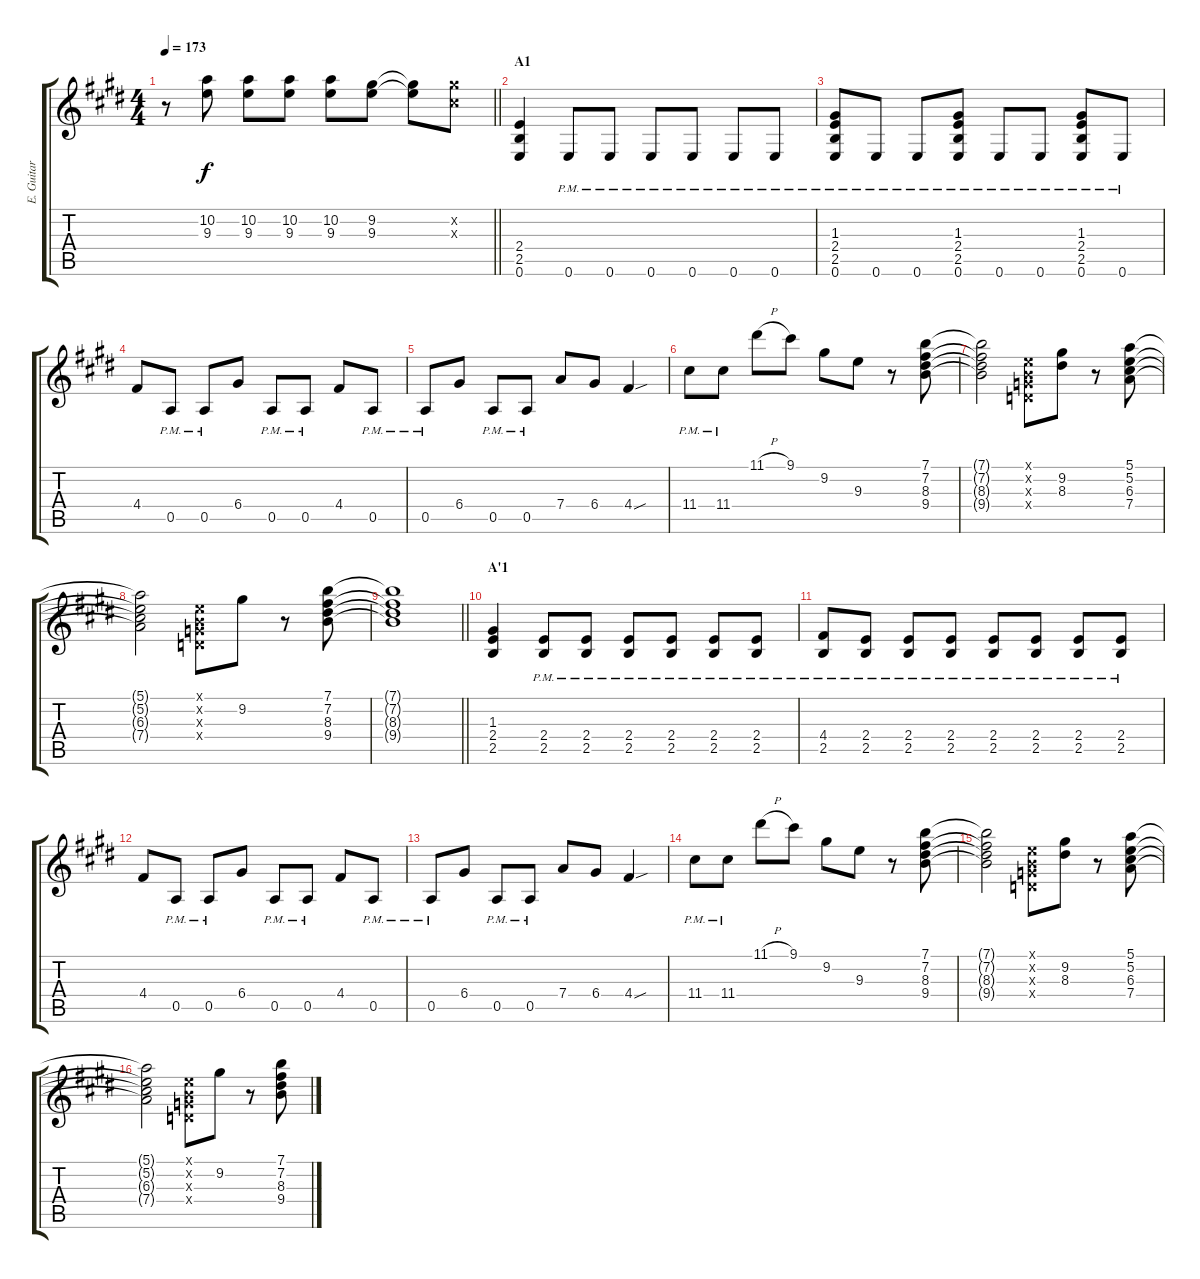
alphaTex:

\track ("E. Guitar I" "E. Guitar ") {instrument overdrivenguitar}
\staff {score tabs}
\tuning (E4 B3 G3 D3 A2 E2) {hide}
\ts (4 4)
\tempo 173
\clef g2
\barLineRight lightlight
\ks e
r.8{dy f} (10.2 9.3).8 (10.2 9.3).8 (10.2 9.3).8 (10.2 9.3).8 (9.2 9.3).8 (9.2{t} 9.3{t}).8 (9.2{x} 6.3{x}).8 |
\section ("" "A1")
(2.4 2.5 0.6).4 0.6{pm}.8 0.6{pm}.8 0.6{pm}.8 0.6{pm}.8 0.6{pm}.8 0.6{pm}.8 |
(1.3{pm} 2.4{pm} 2.5{pm} 0.6{pm}).8 0.6{pm}.8 0.6{pm}.8 (1.3{pm} 2.4{pm} 2.5{pm} 0.6{pm}).8 0.6{pm}.8 0.6{pm}.8 (1.3{pm} 2.4{pm} 2.5{pm} 0.6{pm}).8 0.6{pm}.8 |
4.4.8 0.5{pm}.8 0.5{pm}.8 6.4.8 0.5{pm}.8 0.5{pm}.8 4.4.8 0.5{pm}.8 |
0.5{pm}.8 6.4.8 0.5{pm}.8 0.5{pm}.8 7.4.8 6.4.8 4.4{sou}.4 |
11.4{pm}.8 11.4{pm}.8 11.1{h}.8 9.1.8 9.2.8 9.3.8 r.8 (7.1 7.2 8.3 9.4).8 |
(7.1{t} 7.2{t} 8.3{t} 9.4{t}).2 (0.1{x} 0.2{x} 0.3{x} 0.4{x}).8 (9.2 8.3).8 r.8 (5.1 5.2 6.3 7.4).8 |
(5.1{t} 5.2{t} 6.3{t} 7.4{t}).2 (0.1{x} 0.2{x} 0.3{x} 0.4{x}).8 9.2.8 r.8 (7.1 7.2 8.3 9.4).8 |
\barLineRight lightlight
(7.1{t} 7.2{t} 8.3{t} 9.4{t}).1 |
\section ("" "A'1")
(1.3 2.4 2.5).4 (2.4{pm} 2.5{pm}).8 (2.4{pm} 2.5{pm}).8 (2.4{pm} 2.5{pm}).8 (2.4{pm} 2.5{pm}).8 (2.4{pm} 2.5{pm}).8 (2.4{pm} 2.5{pm}).8 |
(4.4{pm} 2.5{pm}).8 (2.4{pm} 2.5{pm}).8 (2.4{pm} 2.5{pm}).8 (2.4{pm} 2.5{pm}).8 (2.4{pm} 2.5{pm}).8 (2.4{pm} 2.5{pm}).8 (2.4{pm} 2.5{pm}).8 (2.4{pm} 2.5{pm}).8 |
4.4.8 0.5{pm}.8 0.5{pm}.8 6.4.8 0.5{pm}.8 0.5{pm}.8 4.4.8 0.5{pm}.8 |
0.5{pm}.8 6.4.8 0.5{pm}.8 0.5{pm}.8 7.4.8 6.4.8 4.4{sou}.4 |
11.4{pm}.8 11.4{pm}.8 11.1{h}.8 9.1.8 9.2.8 9.3.8 r.8 (7.1 7.2 8.3 9.4).8 |
(7.1{t} 7.2{t} 8.3{t} 9.4{t}).2 (0.1{x} 0.2{x} 0.3{x} 0.4{x}).8 (9.2 8.3).8 r.8 (5.1 5.2 6.3 7.4).8 |
(5.1{t} 5.2{t} 6.3{t} 7.4{t}).2 (0.1{x} 0.2{x} 0.3{x} 0.4{x}).8 9.2.8 r.8 (7.1 7.2 8.3 9.4).8
